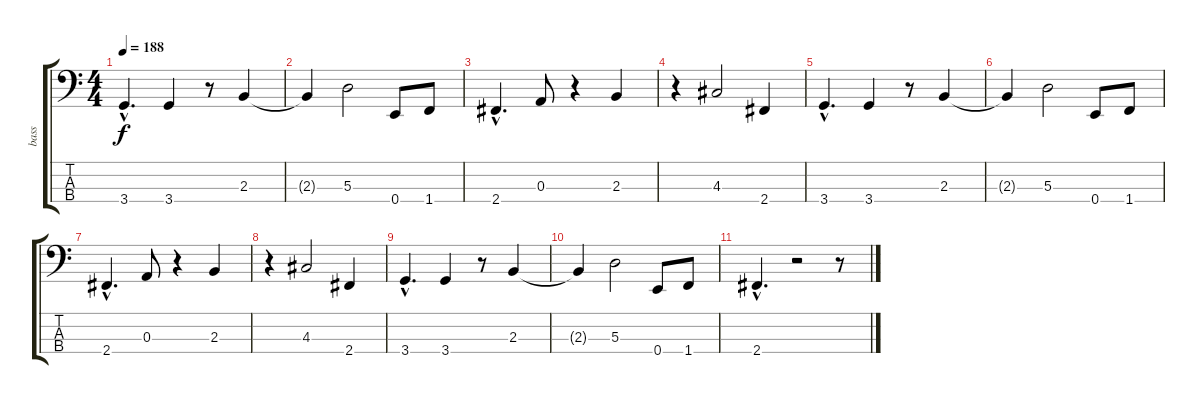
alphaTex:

\track ("bass" "bass") {instrument acousticguitarnylon}
\staff {score tabs}
\tuning (G2 D2 A1 E1) {hide}
\ts (4 4)
\tempo 188
\clef f4
\ks c
3.4{hac}.4{d dy f} 3.4.4 r.8 2.3.4 |
2.3{t}.4 5.3.2 0.4.8 1.4.8 |
2.4{hac}.4{d} 0.3.8 r.4 2.3.4 |
r.4 4.3.2 2.4.4 |
3.4{hac}.4{d} 3.4.4 r.8 2.3.4 |
2.3{t}.4 5.3.2 0.4.8 1.4.8 |
2.4{hac}.4{d} 0.3.8 r.4 2.3.4 |
r.4 4.3.2 2.4.4 |
3.4{hac}.4{d} 3.4.4 r.8 2.3.4 |
2.3{t}.4 5.3.2 0.4.8 1.4.8 |
2.4{hac}.4{d} r.2 r.8
